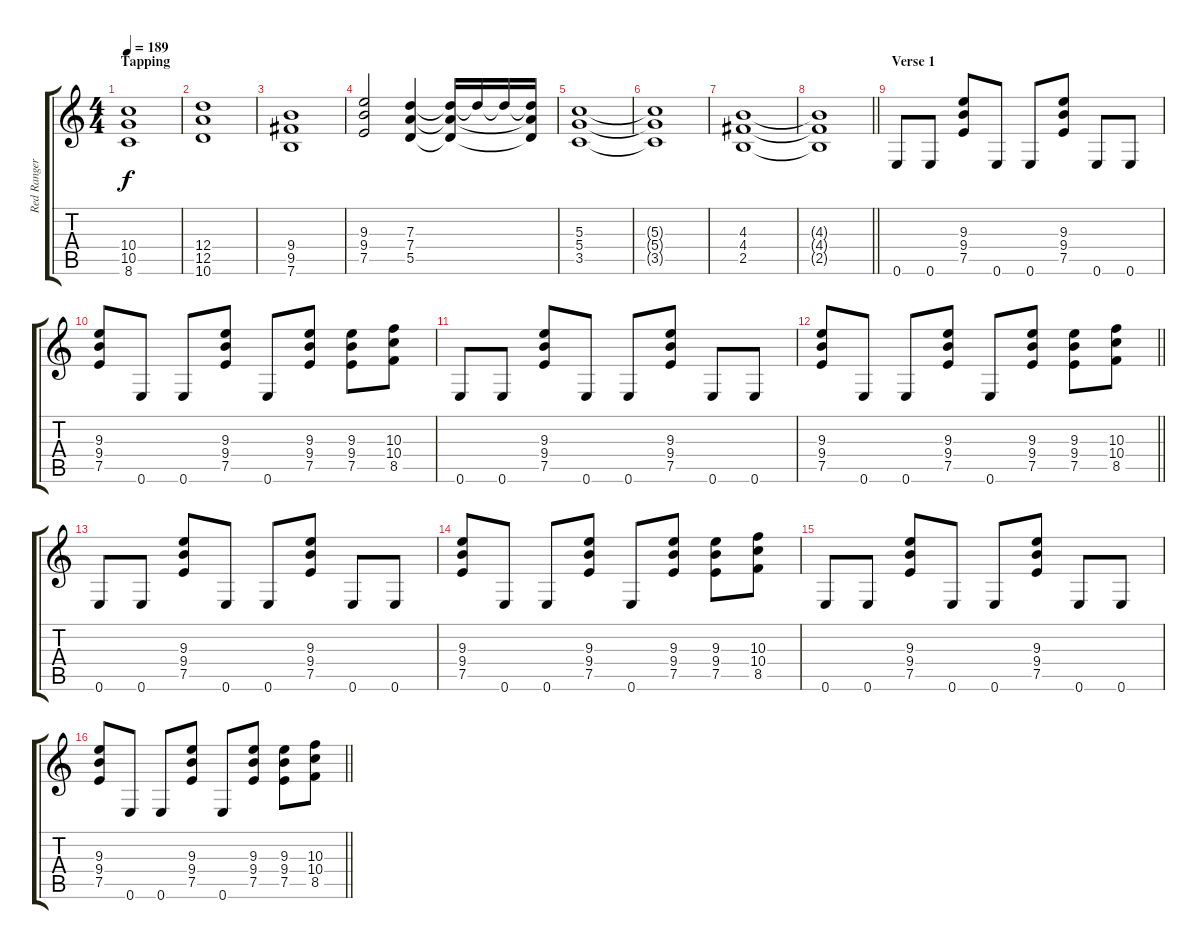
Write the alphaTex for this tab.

\track ("Red Ranger (Guitar)" "Red Ranger") {instrument distortionguitar}
\staff {score tabs}
\tuning (E4 B3 G3 D3 A2 E2) {hide}
\ts (4 4)
\section ("" "Tapping ")
\tempo 189
\clef g2
\ks c
(10.4 10.5 8.6).1{dy f} |
(12.4 12.5 10.6).1 |
(9.4 9.5 7.6).1 |
(9.3 9.4 7.5).2 (7.3 7.4 5.5).4 (7.3{t} 7.4{t} 5.5{t}).16 7.3{t}.16 7.3{t}.16 (7.3{t} 7.4{t} 5.5{t}).16 |
(5.3 5.4 3.5).1 |
(5.3{t} 5.4{t} 3.5{t}).1 |
(4.3 4.4 2.5).1 |
\barLineRight lightlight
(4.3{t} 4.4{t} 2.5{t}).1 |
\section ("" "Verse 1")
0.6.8 0.6.8 (9.3 9.4 7.5).8 0.6.8 0.6.8 (9.3 9.4 7.5).8 0.6.8 0.6.8 |
(9.3 9.4 7.5).8 0.6.8 0.6.8 (9.3 9.4 7.5).8 0.6.8 (9.3 9.4 7.5).8 (9.3 9.4 7.5).8 (10.3 10.4 8.5).8 |
0.6.8 0.6.8 (9.3 9.4 7.5).8 0.6.8 0.6.8 (9.3 9.4 7.5).8 0.6.8 0.6.8 |
\barLineRight lightlight
(9.3 9.4 7.5).8 0.6.8 0.6.8 (9.3 9.4 7.5).8 0.6.8 (9.3 9.4 7.5).8 (9.3 9.4 7.5).8 (10.3 10.4 8.5).8 |
0.6.8 0.6.8 (9.3 9.4 7.5).8 0.6.8 0.6.8 (9.3 9.4 7.5).8 0.6.8 0.6.8 |
(9.3 9.4 7.5).8 0.6.8 0.6.8 (9.3 9.4 7.5).8 0.6.8 (9.3 9.4 7.5).8 (9.3 9.4 7.5).8 (10.3 10.4 8.5).8 |
0.6.8 0.6.8 (9.3 9.4 7.5).8 0.6.8 0.6.8 (9.3 9.4 7.5).8 0.6.8 0.6.8 |
\barLineRight lightlight
(9.3 9.4 7.5).8 0.6.8 0.6.8 (9.3 9.4 7.5).8 0.6.8 (9.3 9.4 7.5).8 (9.3 9.4 7.5).8 (10.3 10.4 8.5).8
